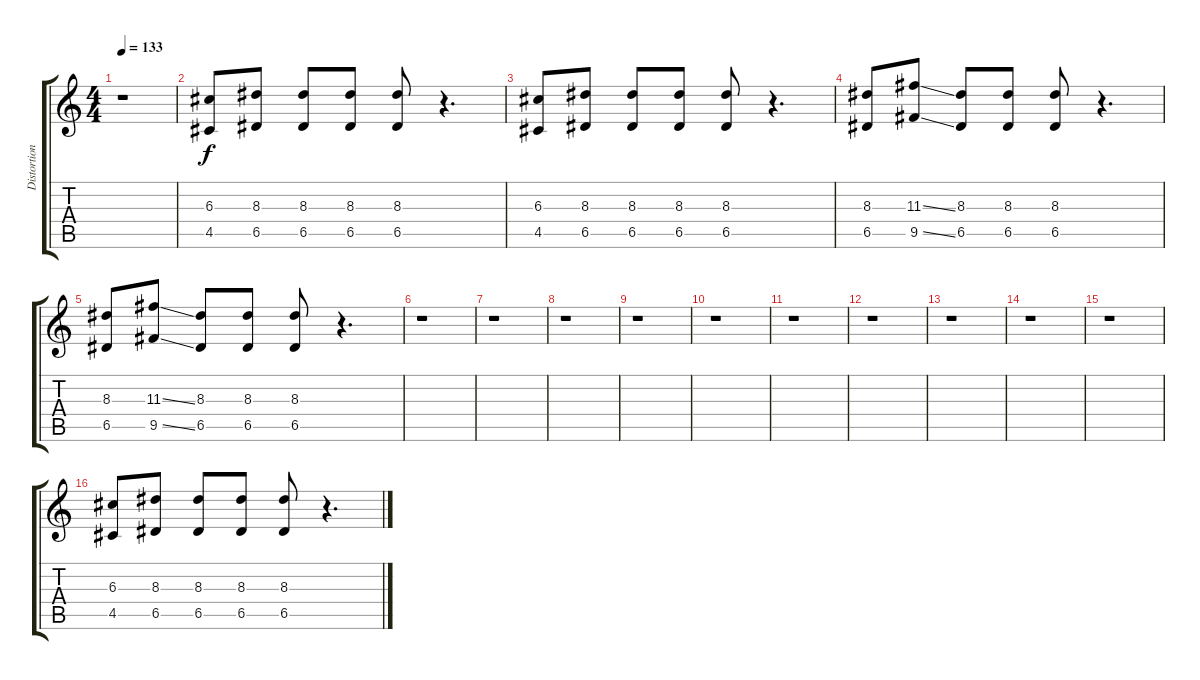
\track ("Distortion Guitar" "Distortion") {instrument distortionguitar}
\staff {score tabs}
\tuning (E4 B3 G3 D3 A2 D2) {hide}
\ts (4 4)
\tempo 133
\clef g2
\ks c
r.1{dy f} |
(6.3 4.5).8{instrument distortionguitar} (8.3 6.5).8 (8.3 6.5).8 (8.3 6.5).8 (8.3 6.5).8 r.4{d} |
(6.3 4.5).8 (8.3 6.5).8 (8.3 6.5).8 (8.3 6.5).8 (8.3 6.5).8 r.4{d} |
(8.3 6.5).8 (11.3{ss} 9.5{ss}).8 (8.3 6.5).8 (8.3 6.5).8 (8.3 6.5).8 r.4{d} |
(8.3 6.5).8 (11.3{ss} 9.5{ss}).8 (8.3 6.5).8 (8.3 6.5).8 (8.3 6.5).8 r.4{d} |
r.1 |
r.1 |
r.1 |
r.1 |
r.1 |
r.1 |
r.1 |
r.1 |
r.1 |
r.1 |
(6.3 4.5).8 (8.3 6.5).8 (8.3 6.5).8 (8.3 6.5).8 (8.3 6.5).8 r.4{d}
